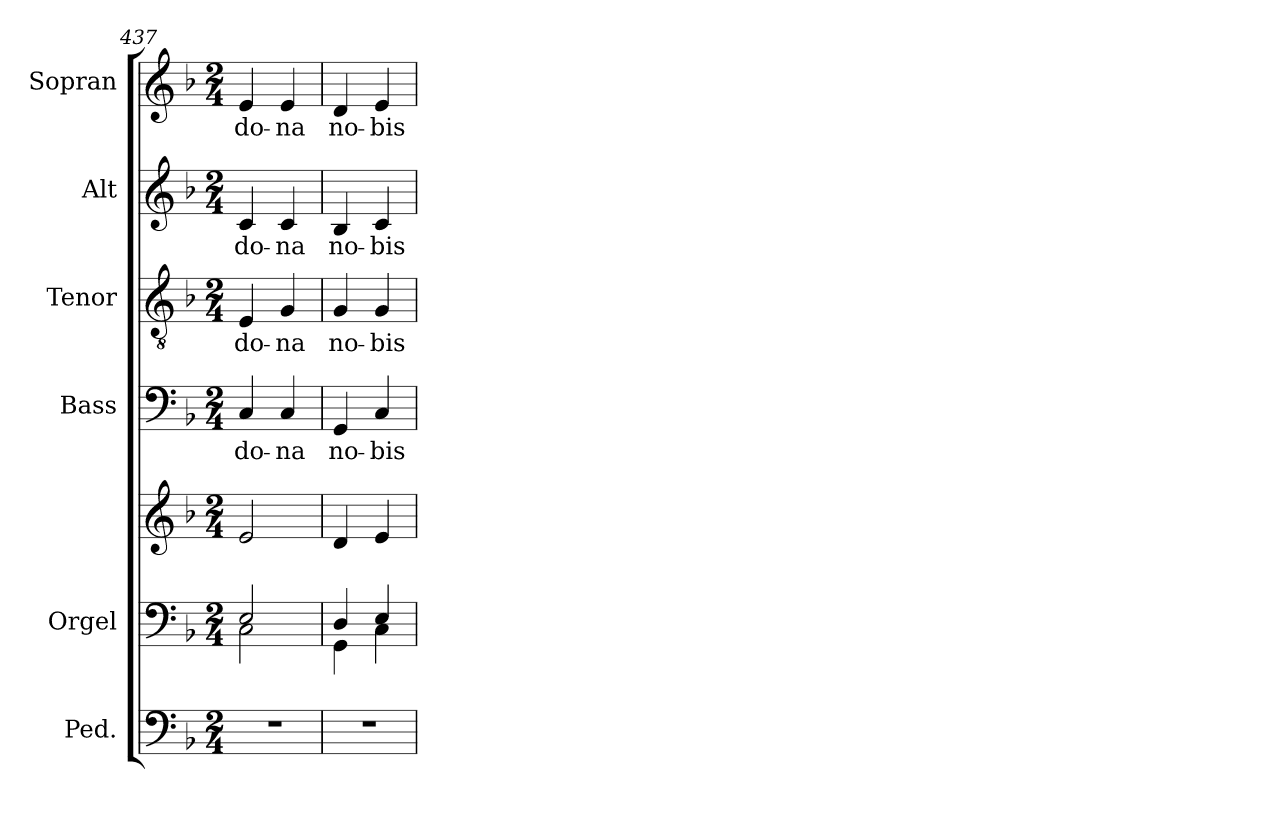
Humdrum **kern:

**kern	**kern	**kern	**kern	**text	**kern	**text	**kern	**text	**kern	**text
*part6	*part5	*part5	*part4	*part4	*part3	*part3	*part2	*part2	*part1	*part1
*staff7	*staff6	*staff5	*staff4	*staff4	*staff3	*staff3	*staff2	*staff2	*staff1	*staff1
*I"Ped.	*I"Orgel	*	*I"Bass	*	*I"Tenor	*	*I"Alt	*	*I"Sopran	*
*	*I'Org.	*	*I'B.	*	*I'T.	*	*I'A.	*	*I'S.	*
*clefF4	*clefF4	*clefG2	*clefF4	*	*clefGv2	*	*clefG2	*	*clefG2	*
*ITrd7c12	*	*	*	*	*	*	*	*	*	*
*k[b-]	*k[b-]	*k[b-]	*k[b-]	*	*k[b-]	*	*k[b-]	*	*k[b-]	*
*F:	*F:	*F:	*F:	*	*F:	*	*F:	*	*F:	*
*M2/4	*M2/4	*M2/4	*M2/4	*	*M2/4	*	*M2/4	*	*M2/4	*
=437	=437	=437	=437	=437	=437	=437	=437	=437	=437	=437
*	*^	*	*	*	*	*	*	*	*	*
!	!	!	!	!	!LO:LY:b	!	!LO:LY:b	!	!LO:LY:b	!	!LO:LY:b
2r	2E/	2C\	2e/	4C/	do-	4E/	do-	4c/	do-	4e/	do-
!	!	!	!	!	!LO:LY:b	!	!LO:LY:b	!	!LO:LY:b	!	!LO:LY:b
.	.	.	.	4C/	-na	4G/	-na	4c/	-na	4e/	-na
=438	=438	=438	=438	=438	=438	=438	=438	=438	=438	=438	=438
!	!	!	!	!	!LO:LY:b	!	!LO:LY:b	!	!LO:LY:b	!	!LO:LY:b
2r	4D/	4GG\	4d/	4GG/	no-	4G/	no-	4B-/	no-	4d/	no-
!	!	!	!	!	!LO:LY:b	!	!LO:LY:b	!	!LO:LY:b	!	!LO:LY:b
.	4E/	4C\	4e/	4C/	-bis	4G/	-bis	4c/	-bis	4e/	-bis
*	*v	*v	*	*	*	*	*	*	*	*	*
=	=	=	=	=	=	=	=	=	=	=
*-	*-	*-	*-	*-	*-	*-	*-	*-	*-	*-
